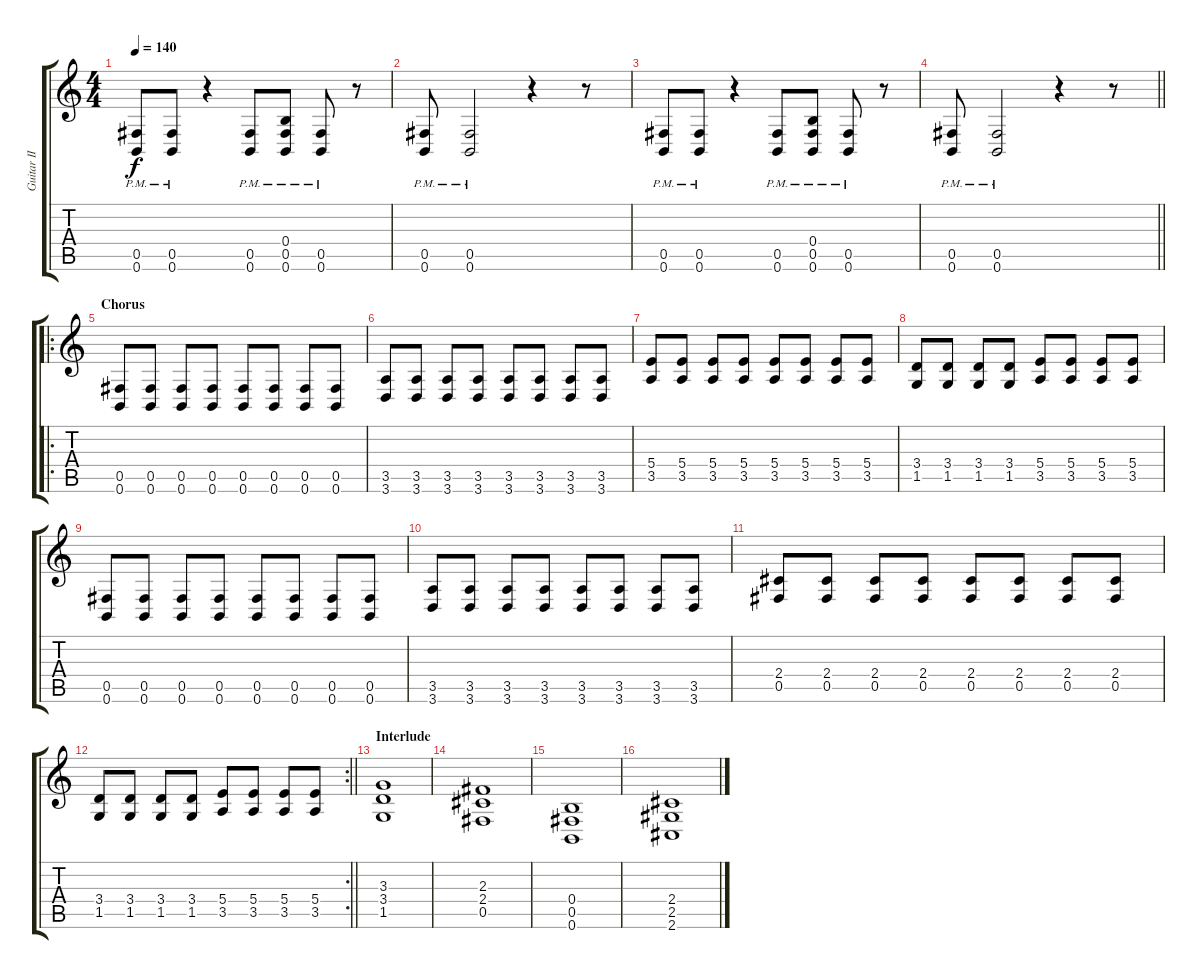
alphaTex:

\track ("Guitar II" "Guitar II") {instrument distortionguitar}
\staff {score tabs}
\tuning (Db4 Ab3 E3 B2 Gb2 B1) {hide}
\ts (4 4)
\tempo 140
\clef g2
\ks c
(0.5{pm} 0.6{pm}).8{dy f} (0.5{pm} 0.6{pm}).8 r.4 (0.5{pm} 0.6{pm}).8 (0.4{pm} 0.5{pm} 0.6{pm}).8 (0.5{pm} 0.6{pm}).8 r.8 |
(0.5{pm} 0.6{pm}).8 (0.5{pm} 0.6{pm}).2 r.4 r.8 |
(0.5{pm} 0.6{pm}).8 (0.5{pm} 0.6{pm}).8 r.4 (0.5{pm} 0.6{pm}).8 (0.4{pm} 0.5{pm} 0.6{pm}).8 (0.5{pm} 0.6{pm}).8 r.8 |
\barLineRight lightlight
(0.5{pm} 0.6{pm}).8 (0.5{pm} 0.6{pm}).2 r.4 r.8 |
\ro
\section ("" "Chorus")
(0.5 0.6).8 (0.5 0.6).8 (0.5 0.6).8 (0.5 0.6).8 (0.5 0.6).8 (0.5 0.6).8 (0.5 0.6).8 (0.5 0.6).8 |
(3.5 3.6).8 (3.5 3.6).8 (3.5 3.6).8 (3.5 3.6).8 (3.5 3.6).8 (3.5 3.6).8 (3.5 3.6).8 (3.5 3.6).8 |
(5.4 3.5).8 (5.4 3.5).8 (5.4 3.5).8 (5.4 3.5).8 (5.4 3.5).8 (5.4 3.5).8 (5.4 3.5).8 (5.4 3.5).8 |
(3.4 1.5).8 (3.4 1.5).8 (3.4 1.5).8 (3.4 1.5).8 (5.4 3.5).8 (5.4 3.5).8 (5.4 3.5).8 (5.4 3.5).8 |
(0.5 0.6).8 (0.5 0.6).8 (0.5 0.6).8 (0.5 0.6).8 (0.5 0.6).8 (0.5 0.6).8 (0.5 0.6).8 (0.5 0.6).8 |
(3.5 3.6).8 (3.5 3.6).8 (3.5 3.6).8 (3.5 3.6).8 (3.5 3.6).8 (3.5 3.6).8 (3.5 3.6).8 (3.5 3.6).8 |
(2.4 0.5).8 (2.4 0.5).8 (2.4 0.5).8 (2.4 0.5).8 (2.4 0.5).8 (2.4 0.5).8 (2.4 0.5).8 (2.4 0.5).8 |
\rc 2
\barLineRight lightlight
(3.4 1.5).8 (3.4 1.5).8 (3.4 1.5).8 (3.4 1.5).8 (5.4 3.5).8 (5.4 3.5).8 (5.4 3.5).8 (5.4 3.5).8 |
\section ("" "Interlude")
(3.3 3.4 1.5).1 |
(2.3 2.4 0.5).1 |
(0.4 0.5 0.6).1 |
(2.4 2.5 2.6).1
